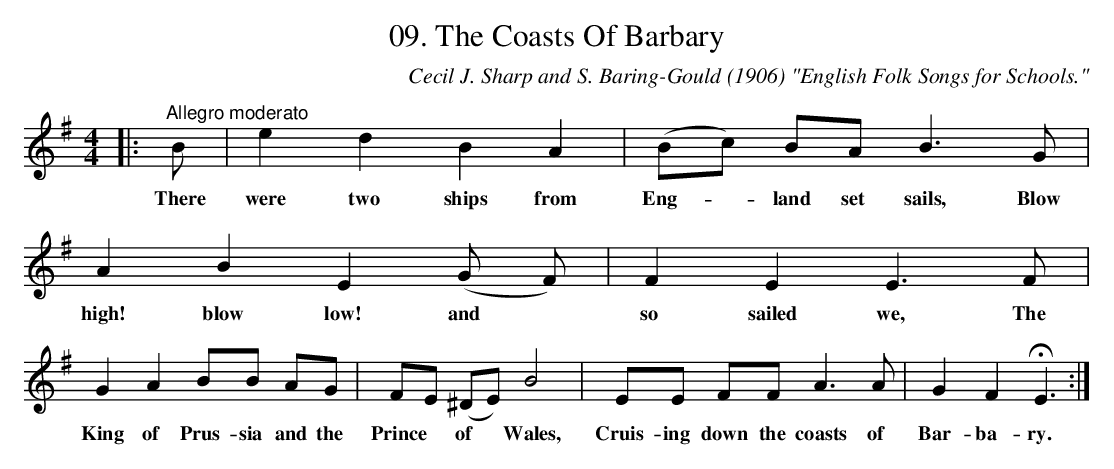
X:1
T:09. The Coasts Of Barbary
C:Cecil J. Sharp and S. Baring-Gould (1906) "English Folk Songs for Schools."
L:1/8
M:4/4
K:Em
|:"^Allegro moderato" B | e2 d2 B2 A2 | (Bc) BA B3 G | A2 B2 E2 (G F) | F2 E2 E3 F |$ G2 A2 BB AG |
w: There|were two ships from|Eng- * land set sails, Blow|high! blow low! and *|so sailed we, The|King of Prus- sia and the|
FE (^DE) B4 | EE FF A3 A | G2 F2 !fermata!E3 :|
w: Prince * of * Wales,|Cruis- ing down the coasts of|Bar- ba- ry.|
